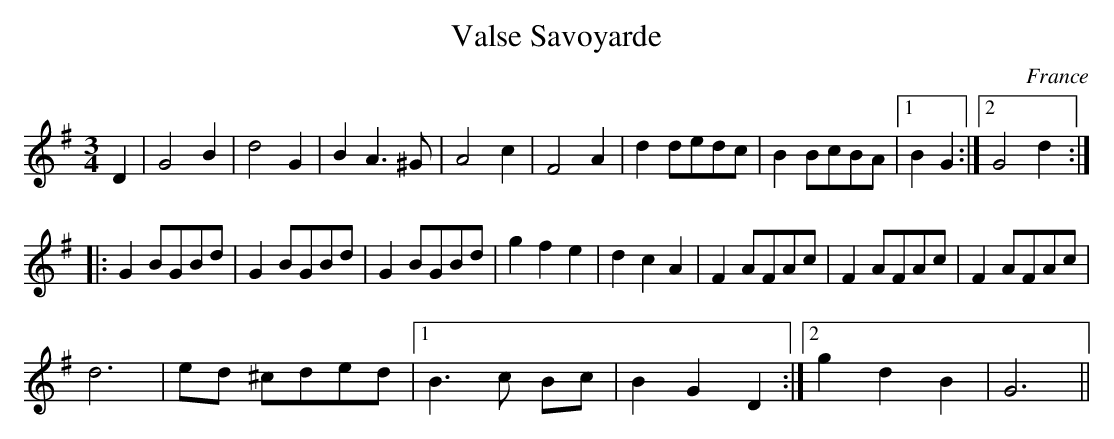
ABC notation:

X:1
T:Valse Savoyarde
M:3/4
O:France
K:G major
D2|G4B2|d4G2|B2A3^G|A4c2|F4A2|d2dedc|B2BcBA\
|1 B2G2:|2 G4d2:|
|:G2BGBd|G2BGBd|G2BGBd|g2f2e2|\
d2c2A2|F2AFAc|F2AFAc|F2AFAc|
d6|ed ^cded|1 B3c Bc|B2G2D2:|2 g2d2B2|G6||
